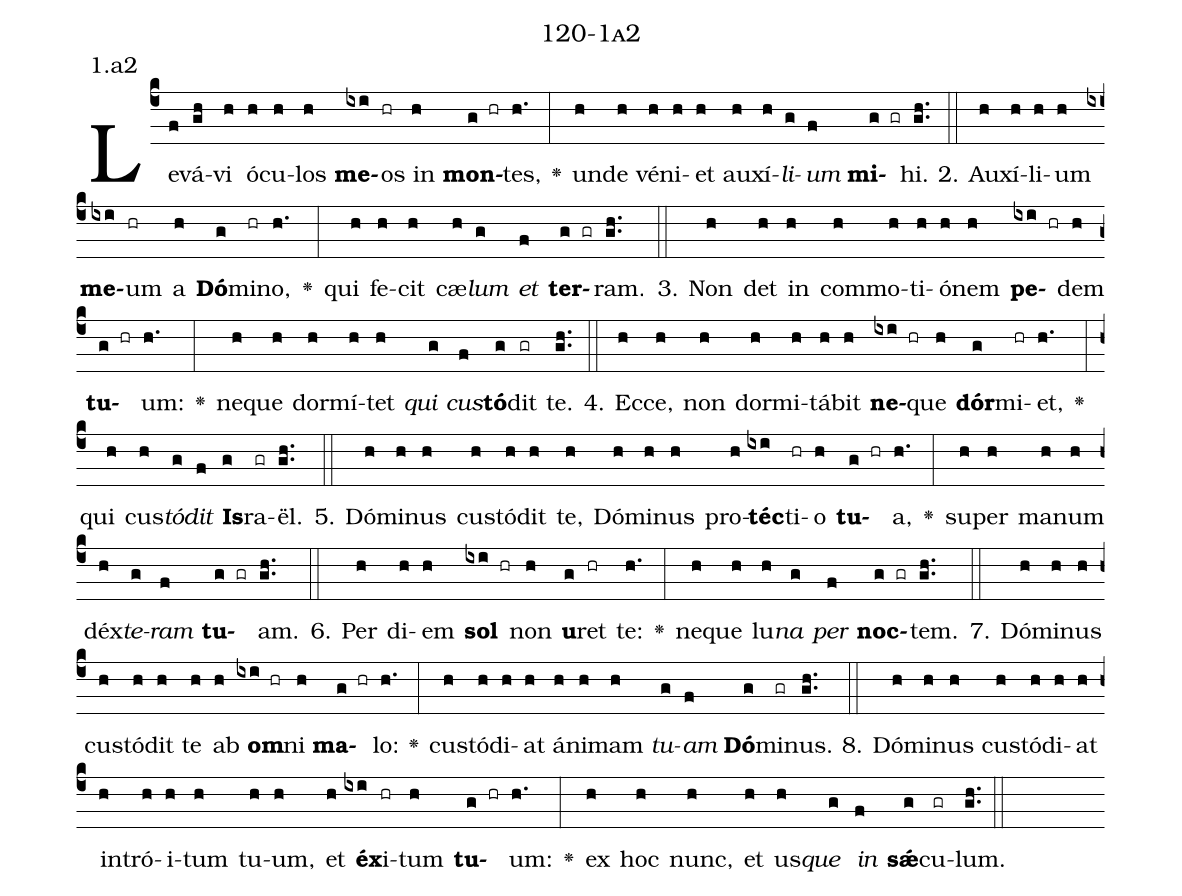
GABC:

name: 120-1a2;
annotation: 1.a2;
%%
(c4)Le(f)vá(gh)vi(h) ó(h)cu(h)los(h) <b>me</b>(ixi)os(hr) in(h) <b>mon</b>(g hr)tes,(h.) <v>\greheightstar</v>(:) un(h)de(h) vé(h)ni(h)et(h) au(h)xí(h)<i>li</i>(g)<i>um</i>(f) <b>mi</b>(g gr)hi.(gh..) (::)
2. Au(h)xí(h)li(h)um(h) <b>me</b>(ixi)um(hr) a(h) <b>Dó</b>(g)mi(hr)no,(h.) <v>\greheightstar</v>(:) qui(h) fe(h)cit(h) cæ(h)<i>lum</i>(g) <i>et</i>(f) <b>ter</b>(g gr)ram.(gh..) (::)
3. Non(h) det(h) in(h) com(h)mo(h)ti(h)ó(h)nem(h) <b>pe</b>(ixi hr)dem(h) <b>tu</b>(g hr)um:(h.) <v>\greheightstar</v>(:) ne(h)que(h) dor(h)mí(h)tet(h) <i>qui</i>(g) <i>cus</i>(f)<b>tó</b>(g)dit(gr) te.(gh..) (::)
4. Ec(h)ce,(h) non(h) dor(h)mi(h)tá(h)bit(h) <b>ne</b>(ixi hr)que(h) <b>dór</b>(g)mi(hr)et,(h.) <v>\greheightstar</v>(:) qui(h) cus(h)<i>tó</i>(g)<i>dit</i>(f) <b>Is</b>(g)ra(gr)ël.(gh..) (::)
5. Dó(h)mi(h)nus(h) cus(h)tó(h)dit(h) te,(h) Dó(h)mi(h)nus(h) pro(h)<b>téc</b>(ixi)ti(hr)o(h) <b>tu</b>(g hr)a,(h.) <v>\greheightstar</v>(:) su(h)per(h) ma(h)num(h) déx(h)<i>te</i>(g)<i>ram</i>(f) <b>tu</b>(g gr)am.(gh..) (::)
6. Per(h) di(h)em(h) <b>sol</b>(ixi hr) non(h) <b>u</b>(g)ret(hr) te:(h.) <v>\greheightstar</v>(:) ne(h)que(h) lu(h)<i>na</i>(g) <i>per</i>(f) <b>noc</b>(g gr)tem.(gh..) (::)
7. Dó(h)mi(h)nus(h) cus(h)tó(h)dit(h) te(h) ab(h) <b>om</b>(ixi hr)ni(h) <b>ma</b>(g hr)lo:(h.) <v>\greheightstar</v>(:) cus(h)tó(h)di(h)at(h) á(h)ni(h)mam(h) <i>tu</i>(g)<i>am</i>(f) <b>Dó</b>(g)mi(gr)nus.(gh..) (::)
8. Dó(h)mi(h)nus(h) cus(h)tó(h)di(h)at(h) in(h)tró(h)i(h)tum(h) tu(h)um,(h) et(h) <b>éx</b>(ixi)i(hr)tum(h) <b>tu</b>(g hr)um:(h.) <v>\greheightstar</v>(:) ex(h) hoc(h) nunc,(h) et(h) us(h)<i>que</i>(g) <i>in</i>(f) <b>sǽ</b>(g)cu(gr)lum.(gh..) (::)
